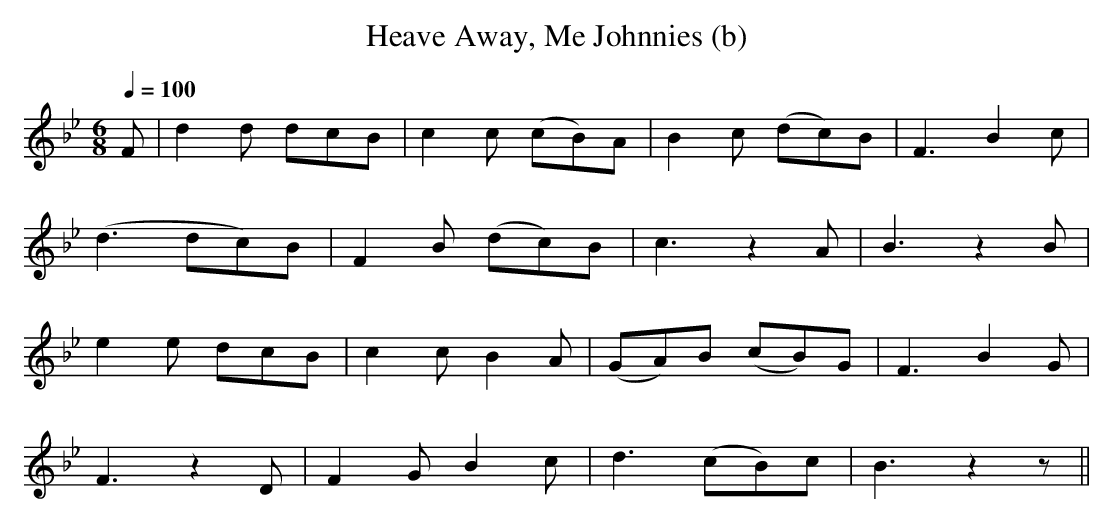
X:1
T:Heave Away, Me Johnnies (b)
M:6/8
L:1/8
Q:1/4=100
K:Bb
F|\
d2d dcB|c2c (cB)A|B2c (dc)B|F3 B2c|
(d3  dc)B|F2B (dc)B|c3  z2A|B3 z2B|
e2e dcB|c2c B2A|(GA)B (cB)G|F3 B2G|
F3  z2D |F2G B2c|d3 (cB)c|B3 z2z||
